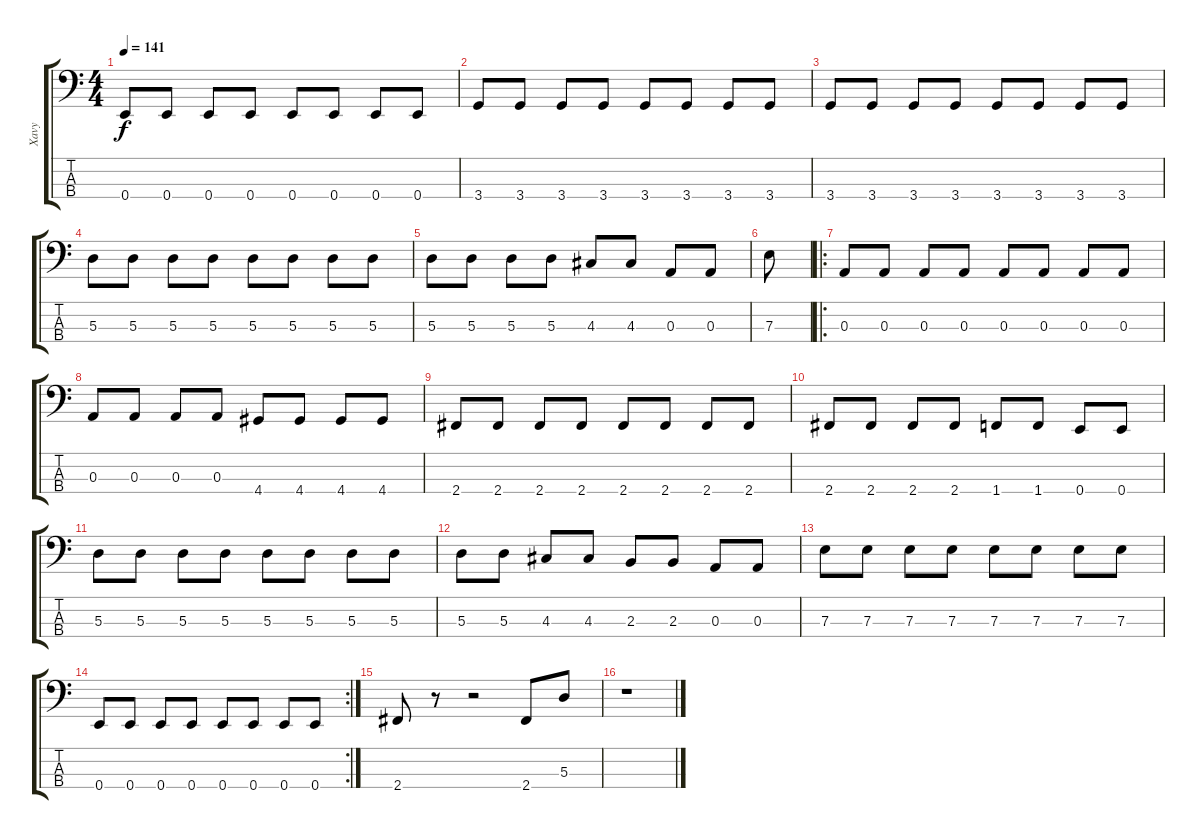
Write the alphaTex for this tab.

\track ("Xavy" "Xavy") {instrument electricbasspick}
\staff {score tabs}
\tuning (G2 D2 A1 E1) {hide}
\ts (4 4)
\tempo 141
\clef f4
\ks c
0.4.8{dy f} 0.4.8 0.4.8 0.4.8 0.4.8 0.4.8 0.4.8 0.4.8 |
3.4.8 3.4.8 3.4.8 3.4.8 3.4.8 3.4.8 3.4.8 3.4.8 |
3.4.8 3.4.8 3.4.8 3.4.8 3.4.8 3.4.8 3.4.8 3.4.8 |
5.3.8 5.3.8 5.3.8 5.3.8 5.3.8 5.3.8 5.3.8 5.3.8 |
5.3.8 5.3.8 5.3.8 5.3.8 4.3.8 4.3.8 0.3.8 0.3.8 |
7.3.8 |
\ro
0.3.8 0.3.8 0.3.8 0.3.8 0.3.8 0.3.8 0.3.8 0.3.8 |
0.3.8 0.3.8 0.3.8 0.3.8 4.4.8 4.4.8 4.4.8 4.4.8 |
2.4.8 2.4.8 2.4.8 2.4.8 2.4.8 2.4.8 2.4.8 2.4.8 |
2.4.8 2.4.8 2.4.8 2.4.8 1.4.8 1.4.8 0.4.8 0.4.8 |
5.3.8 5.3.8 5.3.8 5.3.8 5.3.8 5.3.8 5.3.8 5.3.8 |
5.3.8 5.3.8 4.3.8 4.3.8 2.3.8 2.3.8 0.3.8 0.3.8 |
7.3.8 7.3.8 7.3.8 7.3.8 7.3.8 7.3.8 7.3.8 7.3.8 |
\rc 2
0.4.8 0.4.8 0.4.8 0.4.8 0.4.8 0.4.8 0.4.8 0.4.8 |
2.4.8 r.8 r.2 2.4.8 5.3.8 |
r.1
